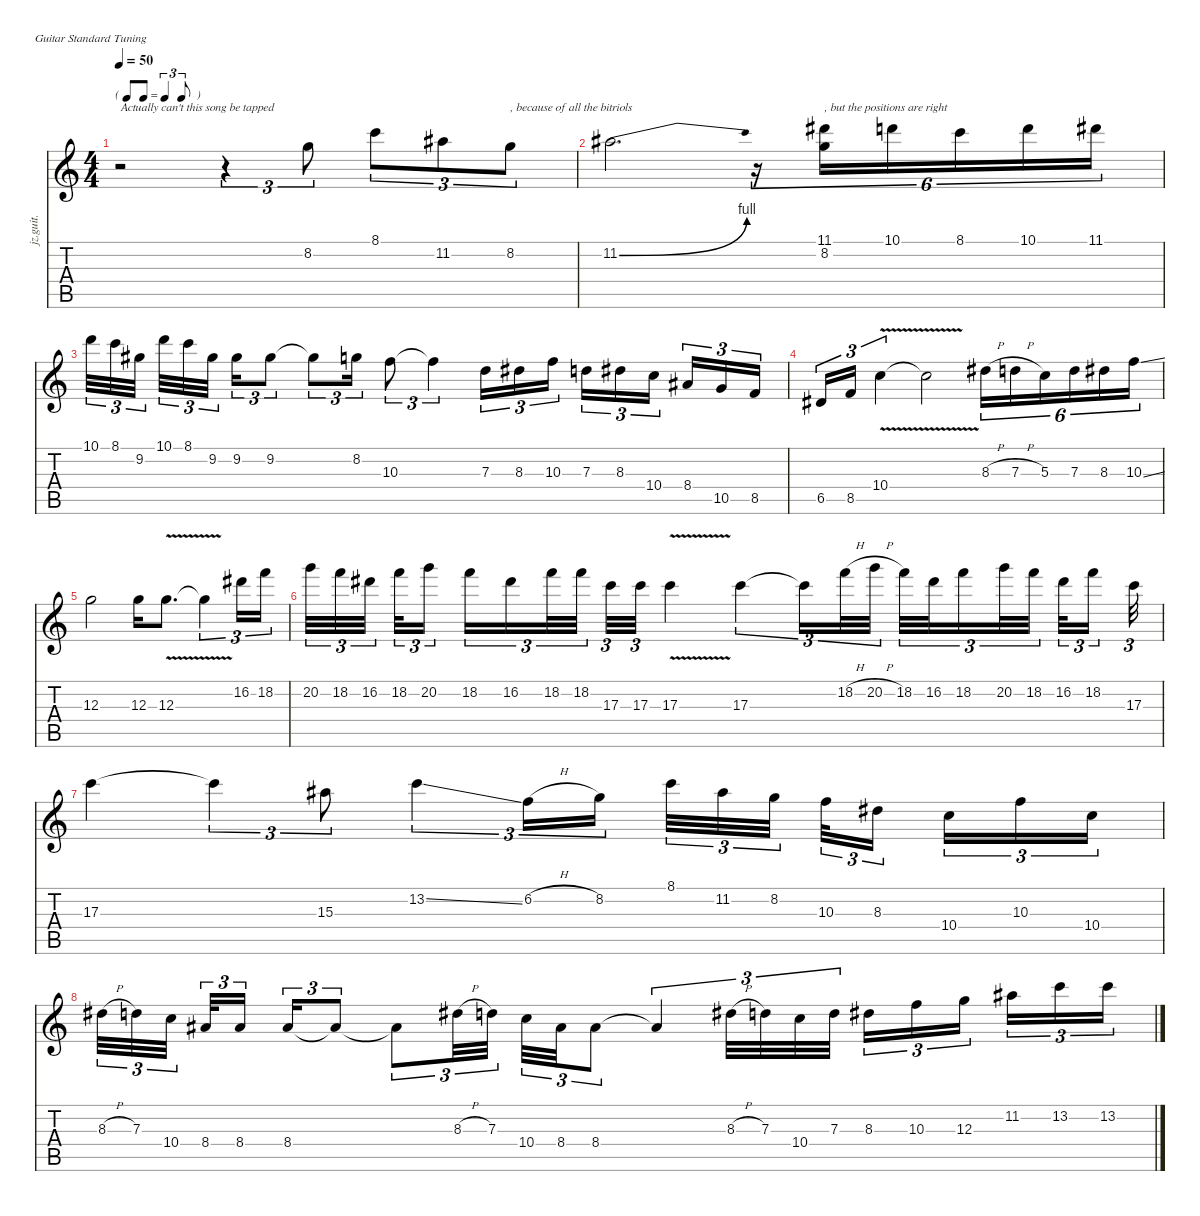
\defaultSystemsLayout 4
\hideDynamics
\bracketExtendMode nobrackets
\track ("Guitar 1" "jz.guit.") {instrument electricguitarjazz}
\staff {score tabs}
\tuning (E4 B3 G3 D3 A2 E2)
\ts (4 4)
\tf triplet8th
\tempo 50
\clef g2
\ks c
r.2{txt "Actually can't this song be tapped" dy mp instrument electricguitarjazz beam Down} r.4{tu (3 2) beam Down} 8.2.8{tu (3 2) beam Down} 8.1.8{tu (3 2) beam Down} 11.2{acc #}.8{tu (3 2) beam Down} 8.2.8{tu (3 2) txt ", because of all the bitriols" beam Down} |
11.2{be (bend 0 0 30 4) acc #}.2{d beam Down} r.16{tu (6 4) beam Down} (11.1{acc #} 8.2).16{tu (6 4) txt ", but the positions are right" beam Down} 10.1.16{tu (6 4) beam Down} 8.1.16{tu (6 4) beam Down} 10.1.16{tu (6 4) beam Down} 11.1{acc #}.16{tu (6 4) beam Down} |
10.1.32{tu (3 2) beam Down} 8.1.32{tu (3 2) beam Down} 9.2{acc #}.32{tu (3 2) beam Down} 10.1.32{tu (3 2) beam Down} 8.1.32{tu (3 2) beam Down} 9.2{acc #}.32{tu (3 2) beam Down} 9.2{acc #}.16{tu (3 2) beam Down} 9.2{acc #}.8{tu (3 2) beam Down} 9.2{t acc #}.8{tu (3 2) dy f beam Down} 8.2.16{tu (3 2) dy mp beam Down} 10.3.8{tu (3 2) beam Down} 10.3{t}.4{tu (3 2) dy f beam Down} 7.3.16{tu (3 2) dy mp beam Down} 8.3{acc #}.16{tu (3 2) beam Down} 10.3.16{tu (3 2) beam Down} 7.3.16{tu (3 2) beam Down} 8.3{acc #}.16{tu (3 2) beam Down} 10.4.16{tu (3 2) beam Down} 8.4{acc #}.16{tu (3 2) beam Up} 10.5.16{tu (3 2) beam Up} 8.5.16{tu (3 2) beam Up} |
6.5{acc #}.16{tu (3 2) beam Up} 8.5.16{tu (3 2) beam Up} 10.4{v}.4{tu (3 2) beam Down} 10.4{v t}.2{dy f beam Down} 8.3{h acc #}.16{tu (6 4) dy mp beam Down} 7.3{h}.16{tu (6 4) beam Down} 5.3.16{tu (6 4) beam Down} 7.3.16{tu (6 4) beam Down} 8.3{acc #}.16{tu (6 4) beam Down} 10.3{ss}.16{tu (6 4) beam Down} |
12.3.2{beam Down} 12.3.16{beam Down} 12.3{v}.8{d beam Down} 12.3{v t}.4{tu (3 2) dy f beam Down} 16.2{acc #}.16{tu (3 2) dy mp beam Down} 18.2.16{tu (3 2) beam Down} |
20.2.32{tu (3 2) beam Down} 18.2.32{tu (3 2) beam Down} 16.2{acc #}.32{tu (3 2) beam Down} 18.2.32{tu (3 2) beam Down} 20.2.16{tu (3 2) beam Down} 18.2.16{tu (3 2) beam Down} 16.2{acc #}.16{tu (3 2) beam Down} 18.2.32{tu (3 2) beam Down} 18.2.32{tu (3 2) beam Down} 17.3.32{tu (3 2) beam Down} 17.3.32{tu (3 2) beam Down} 17.3{v}.4{beam Down} 17.3.4{tu (3 2) beam Down} 17.3{t}.16{tu (3 2) dy f beam Down} 18.2{h}.32{tu (3 2) dy mp beam Down} 20.2{h}.32{tu (3 2) beam Down} 18.2.32{tu (3 2) beam Down} 16.2{acc #}.32{tu (3 2) beam Down} 18.2.16{tu (3 2) beam Down} 20.2.32{tu (3 2) beam Down} 18.2.32{tu (3 2) beam Down} 16.2{acc #}.32{tu (3 2) beam Down} 18.2.16{tu (3 2) beam Down} 17.3.32{tu (3 2) beam Down} |
17.3.4{beam Down} 17.3{t}.4{tu (3 2) dy f beam Down} 15.3{acc #}.8{tu (3 2) dy mp beam Down} 13.2{ss}.4{tu (3 2) beam Down} 6.2{h}.16{tu (3 2) beam Down} 8.2.16{tu (3 2) beam Down} 8.1.32{tu (3 2) beam Down} 11.2{acc #}.32{tu (3 2) beam Down} 8.2.32{tu (3 2) beam Down} 10.3.32{tu (3 2) beam Down} 8.3{acc #}.16{tu (3 2) beam Down} 10.4.16{tu (3 2) beam Down} 10.3.16{tu (3 2) beam Down} 10.4.16{tu (3 2) beam Down} |
8.3{h acc #}.32{tu (3 2) beam Down} 7.3.32{tu (3 2) beam Down} 10.4.32{tu (3 2) beam Down} 8.4{acc #}.32{tu (3 2) beam Up} 8.4{acc #}.16{tu (3 2) beam Up} 8.4{acc #}.16{tu (3 2) beam Up} 8.4{t acc #}.8{tu (3 2) dy f beam Up} 8.4{t acc #}.8{tu (3 2) beam Down} 8.3{h acc #}.32{tu (3 2) dy mp beam Down} 7.3.32{tu (3 2) beam Down} 10.4.32{tu (3 2) beam Down} 8.4{acc #}.32{tu (3 2) beam Down} 8.4{acc #}.8{tu (3 2) beam Down} 8.4{t acc #}.4{tu (3 2) dy f beam Up} 8.3{h acc #}.32{tu (3 2) dy mp beam Down} 7.3.32{tu (3 2) beam Down} 10.4.32{tu (3 2) beam Down} 7.3.32{tu (3 2) beam Down} 8.3{acc #}.16{tu (3 2) beam Down} 10.3.16{tu (3 2) beam Down} 12.3.16{tu (3 2) beam Down} 11.2{acc #}.16{tu (3 2) beam Down} 13.2.16{tu (3 2) beam Down} 13.2.16{tu (3 2) beam Down}
